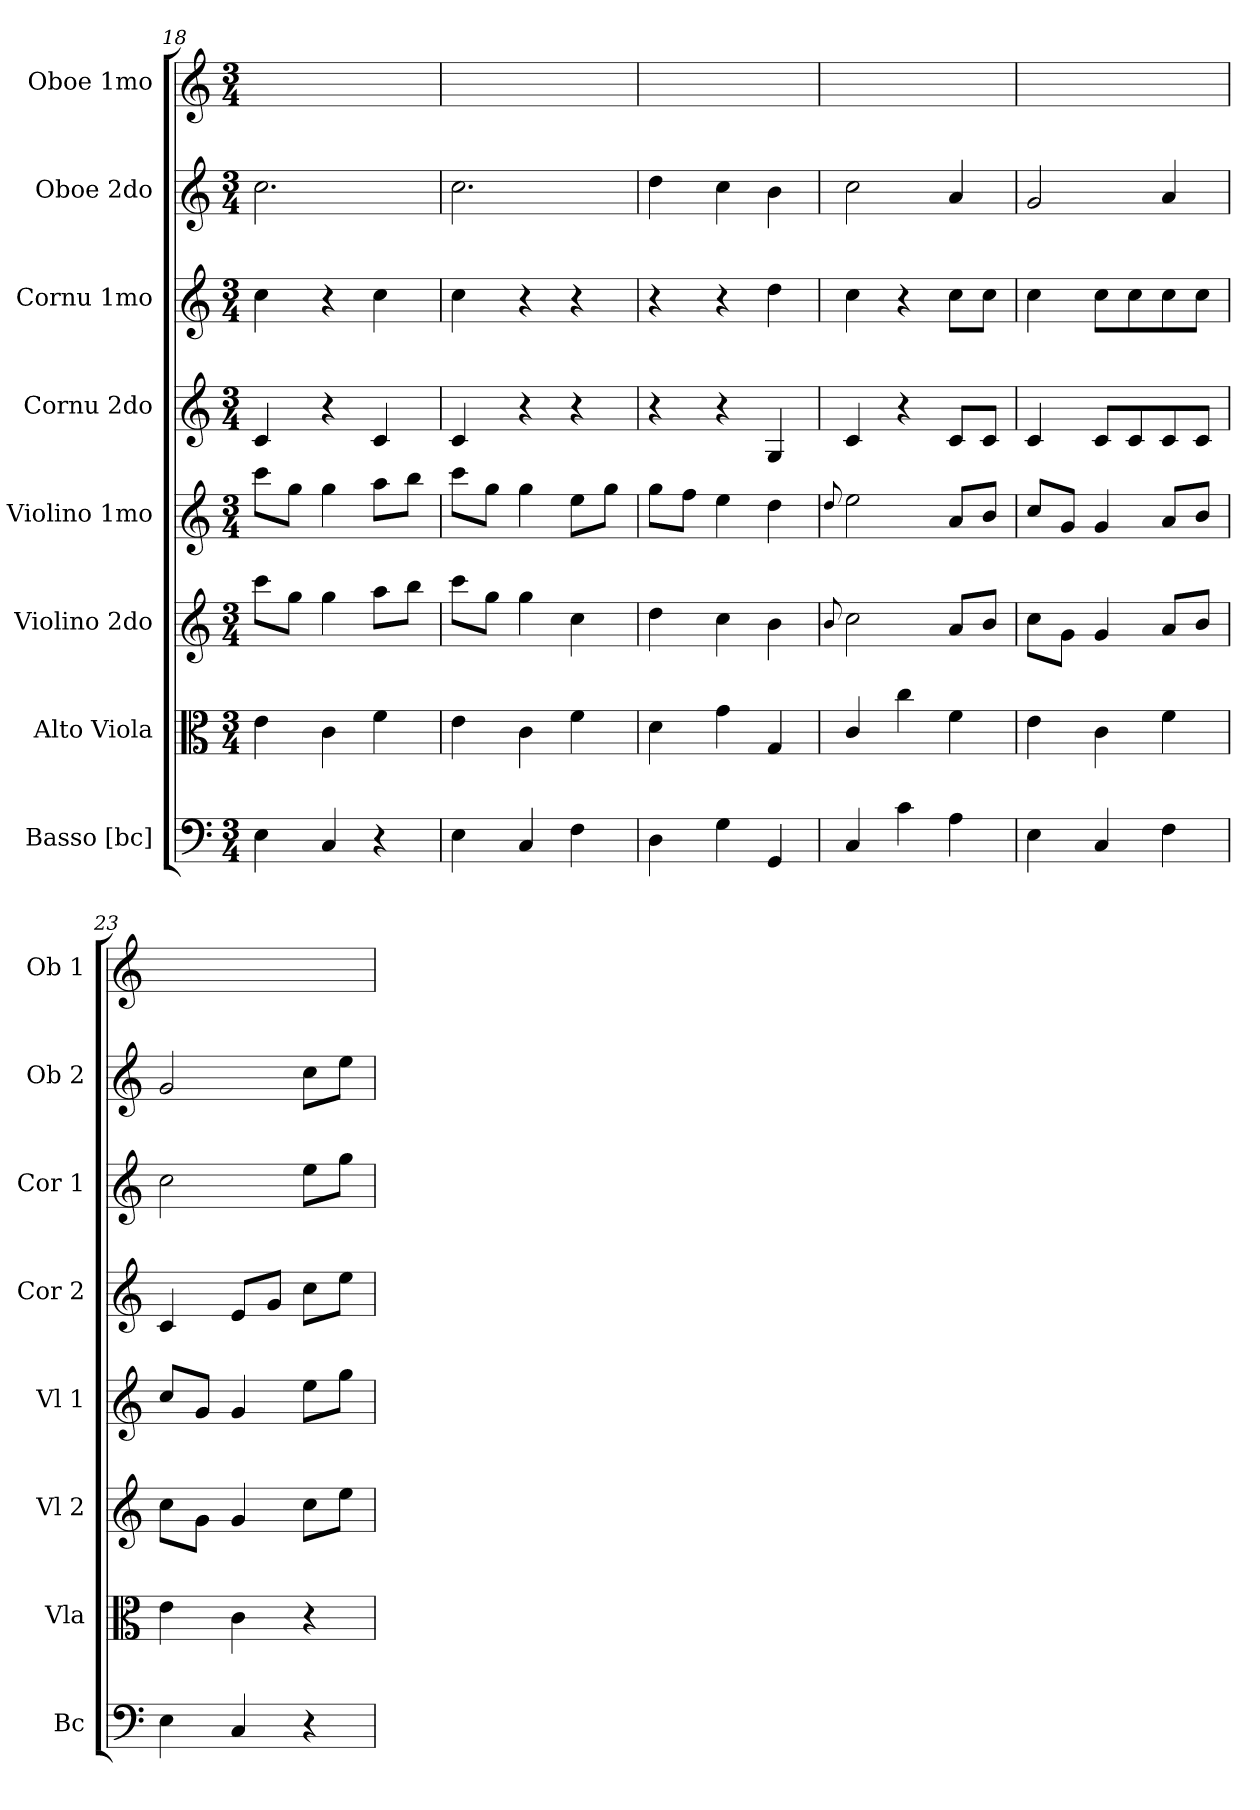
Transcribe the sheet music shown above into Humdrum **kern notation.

**kern	**kern	**kern	**kern	**kern	**kern	**kern	**kern
*part8	*part7	*part6	*part5	*part4	*part3	*part2	*part1
*staff8	*staff7	*staff6	*staff5	*staff4	*staff3	*staff2	*staff1
*I"Basso [bc]	*I"Alto Viola	*I"Violino 2do	*I"Violino 1mo	*I"Cornu 2do	*I"Cornu 1mo	*I"Oboe 2do	*I"Oboe 1mo
*I'Bc	*I'Vla	*I'Vl 2	*I'Vl 1	*I'Cor 2	*I'Cor 1	*I'Ob 2	*I'Ob 1
*clefF4	*clefC3	*clefG2	*clefG2	*clefG2	*clefG2	*clefG2	*clefG2
*k[]	*k[]	*k[]	*k[]	*k[]	*k[]	*k[]	*k[]
*M3/4	*M3/4	*M3/4	*M3/4	*M3/4	*M3/4	*M3/4	*M3/4
=18	=18	=18	=18	=18	=18	=18	=18
4E\	4e\	8ccc\L	8ccc\L	4c/	4cc\	2.cc\	2.ryy
.	.	8gg\J	8gg\J	.	.	.	.
4C/	4c\	4gg\	4gg\	4r	4r	.	.
4r	4f\	8aa\L	8aa\L	4c/	4cc\	.	.
.	.	8bb\J	8bb\J	.	.	.	.
=19	=19	=19	=19	=19	=19	=19	=19
4E\	4e\	8ccc\L	8ccc\L	4c/	4cc\	2.cc\	2.ryy
.	.	8gg\J	8gg\J	.	.	.	.
4C/	4c\	4gg\	4gg\	4r	4r	.	.
4F\	4f\	4cc\	8ee\L	4r	4r	.	.
.	.	.	8gg\J	.	.	.	.
=20	=20	=20	=20	=20	=20	=20	=20
4D\	4d\	4dd\	8gg\L	4r	4r	4dd\	2.ryy
.	.	.	8ff\J	.	.	.	.
4G\	4g\	4cc\	4ee\	4r	4r	4cc\	.
4GG/	4G/	4b\	4dd\	4G/	4dd\	4b\	.
=21	=21	=21	=21	=21	=21	=21	=21
.	.	8qqb/	8qqdd/	.	.	.	.
4C/	4c/	2cc\	2ee\	4c/	4cc\	2cc\	2.ryy
4c\	4cc\	.	.	4r	4r	.	.
4A\	4f\	8a/L	8a/L	8c/L	8cc\L	4a/	.
.	.	8b/J	8b/J	8c/J	8cc\J	.	.
=22	=22	=22	=22	=22	=22	=22	=22
4E\	4e\	8cc\L	8cc/L	4c/	4cc\	2g/	2.ryy
.	.	8g\J	8g/J	.	.	.	.
4C/	4c\	4g/	4g/	8c/L	8cc\L	.	.
.	.	.	.	8c/	8cc\	.	.
4F\	4f\	8a/L	8a/L	8c/	8cc\	4a/	.
.	.	8b/J	8b/J	8c/J	8cc\J	.	.
=23	=23	=23	=23	=23	=23	=23	=23
4E\	4e\	8cc\L	8cc/L	4c/	2cc\	2g/	2.ryy
.	.	8g\J	8g/J	.	.	.	.
4C/	4c\	4g/	4g/	8e/L	.	.	.
.	.	.	.	8g/J	.	.	.
4r	4r	8cc\L	8ee\L	8cc\L	8ee\L	8cc\L	.
.	.	8ee\J	8gg\J	8ee\J	8gg\J	8ee\J	.
=	=	=	=	=	=	=	=
*-	*-	*-	*-	*-	*-	*-	*-
